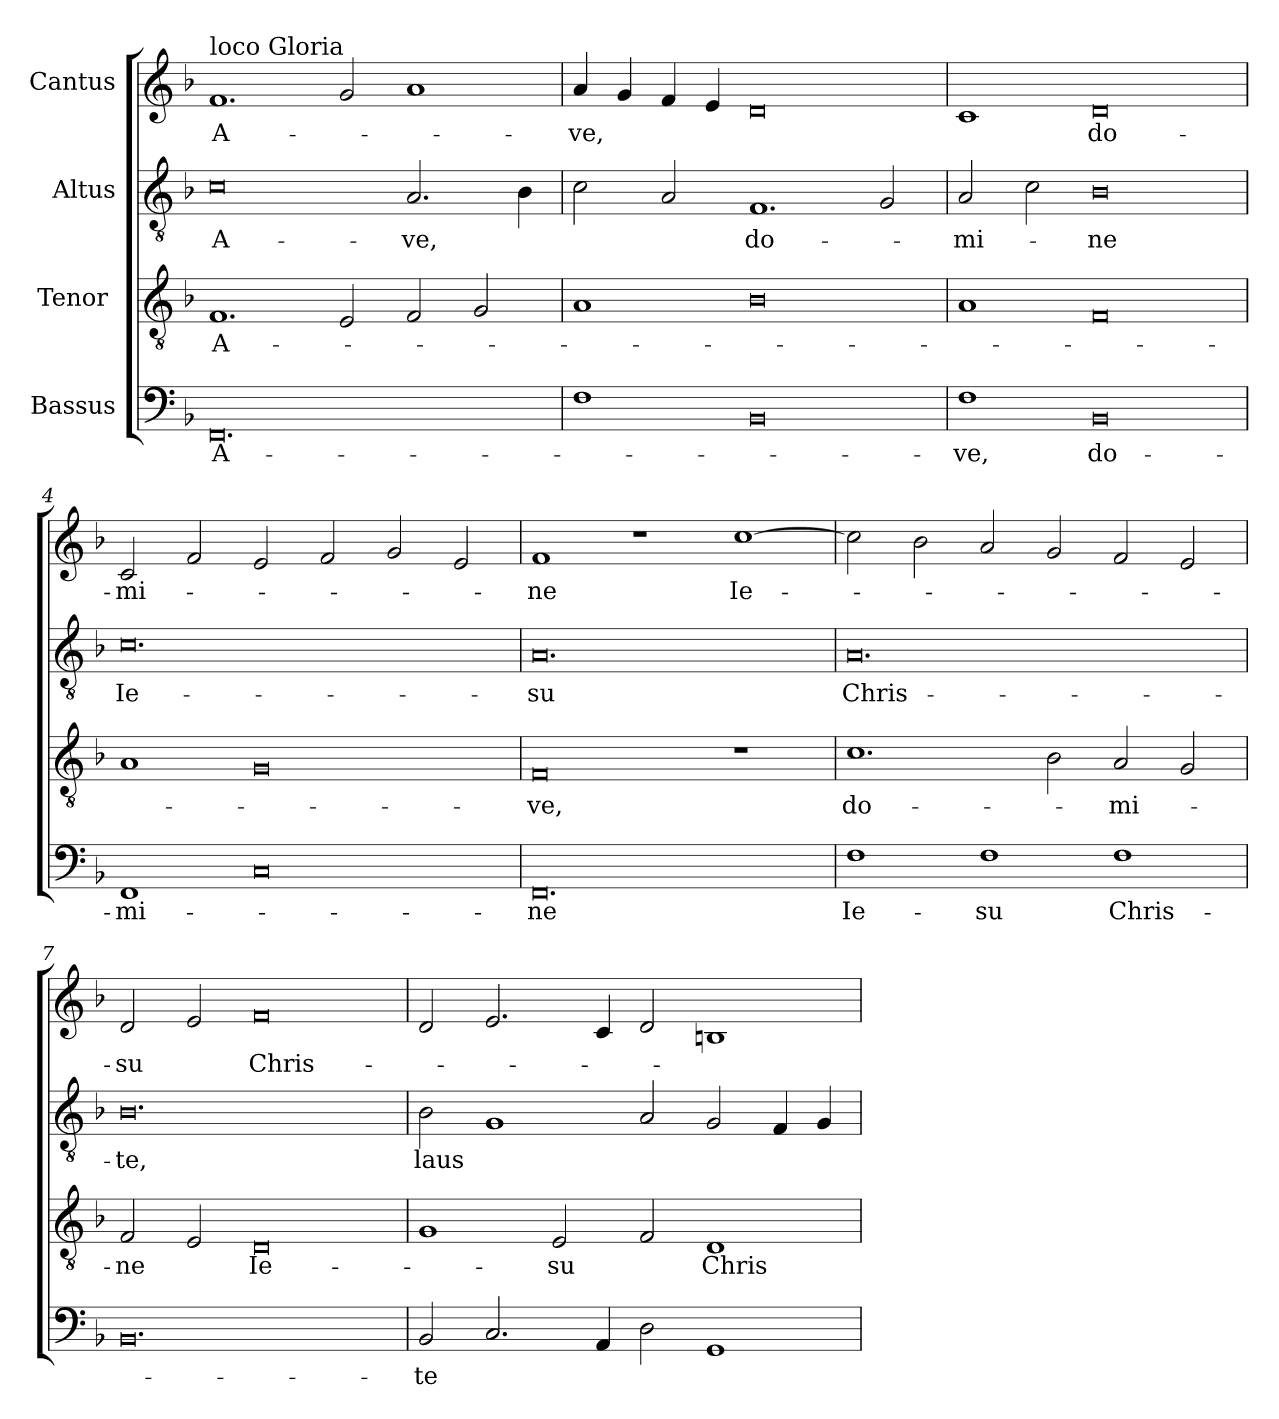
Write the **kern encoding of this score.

**kern	**text	**kern	**text	**kern	**text	**kern	**text
*part4	*part4	*part3	*part3	*part2	*part2	*part1	*part1
*staff4	*staff4	*staff3	*staff3	*staff2	*staff2	*staff1	*staff1
*I"Bassus	*	*I"Tenor 	*	*I"Altus	*	*I"Cantus	*
*clefF4	*	*clefGv2	*	*clefGv2	*	*clefG2	*
*k[b-]	*	*k[b-]	*	*k[b-]	*	*k[b-]	*
*F:	*	*F:	*	*F:	*	*F:	*
=1	=1	=1	=1	=1	=1	=1	=1
!	!	!	!	!	!	!LO:TX:a:t=loco Gloria	!
0.FF/	A-	1.F/	A-	0c\	A-	1.f/	A-
.	.	2E/	.	.	.	2g/	.
.	.	2F/	.	2.A/	-ve,	1a/	.
.	.	2G/	.	.	.	.	.
.	.	.	.	4B-\	.	.	.
=2	=2	=2	=2	=2	=2	=2	=2
1F\	.	1A/	.	2c\	.	4a/	-ve,
.	.	.	.	.	.	4g/	.
.	.	.	.	2A/	.	4f/	.
.	.	.	.	.	.	4e/	.
0BB-/	.	0B-\	.	1.F/	do-	0d/	.
.	.	.	.	2G/	.	.	.
=3	=3	=3	=3	=3	=3	=3	=3
1F\	-ve,	1A/	.	2A/	-mi-	1c/	.
.	.	.	.	2c\	.	.	.
0BB-/	do-	0F/	.	0B-\	-ne	0d/	do-
=4	=4	=4	=4	=4	=4	=4	=4
1FF/	-mi-	1A/	.	0.c\	Ie-	2c/	-mi-
.	.	.	.	.	.	2f/	.
0C/	.	0G/	.	.	.	2e/	.
.	.	.	.	.	.	2f/	.
.	.	.	.	.	.	2g/	.
.	.	.	.	.	.	2e/	.
!!LO:LB:g=z
=5	=5	=5	=5	=5	=5	=5	=5
0.FF/	-ne	0F/	-ve,	0.A/	-su	1f/	-ne
.	.	.	.	.	.	1r	.
.	.	1r	.	.	.	[1cc\	Ie-
=6	=6	=6	=6	=6	=6	=6	=6
1F\	Ie-	1.c\	do-	0.A/	Chris-	2cc\]	.
.	.	.	.	.	.	2b-\	.
1F\	-su	.	.	.	.	2a/	.
.	.	2B-\	.	.	.	2g/	.
1F\	Chris-	2A/	-mi-	.	.	2f/	.
.	.	2G/	.	.	.	2e/	.
=7	=7	=7	=7	=7	=7	=7	=7
0.BB-/	.	2F/	-ne	0.B-\	-te,	2d/	-su
.	.	2E/	.	.	.	2e/	.
.	.	0D/	Ie-	.	.	0f/	Chris-
=8	=8	=8	=8	=8	=8	=8	=8
2BB-/	-te	1G/	.	2B-\	laus	2d/	.
2.C/	.	.	.	1G/	.	2.e/	.
.	.	2E/	-su	.	.	.	.
4AA/	.	.	.	.	.	4c/	.
2D\	.	2F/	.	2A/	.	2d/	.
1GG/	.	1D/	Chris-	2G/	.	1Bn/	.
.	.	.	.	4F/	.	.	.
.	.	.	.	4G/	.	.	.
=	=	=	=	=	=	=	=
*-	*-	*-	*-	*-	*-	*-	*-
